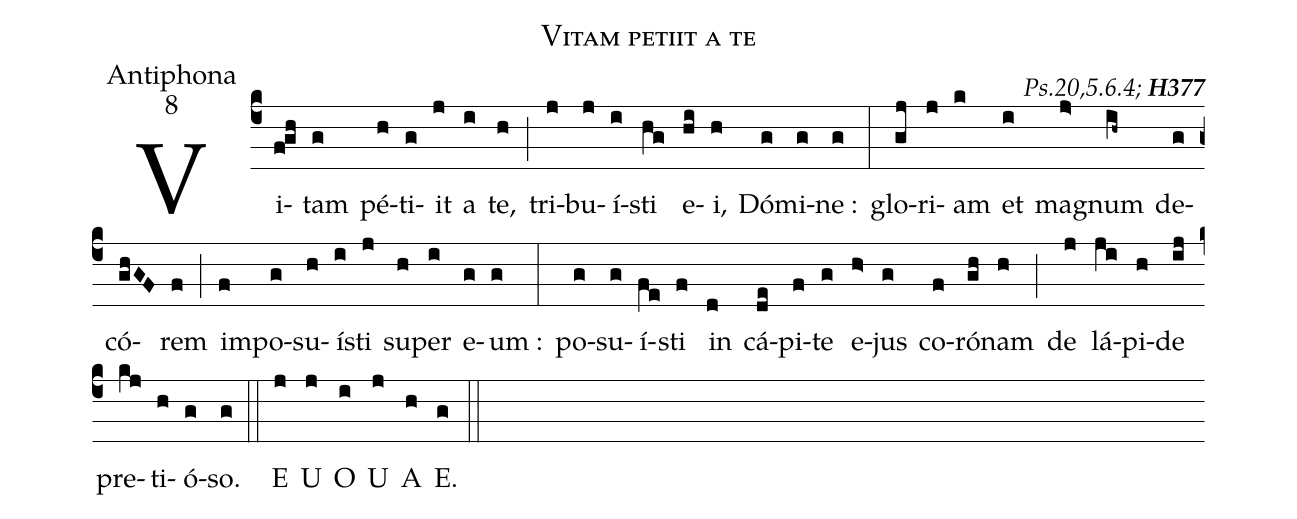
name:Vitam petiit a te;
office-part:Antiphona;
mode:8;
commentary: {\itshape\mdseries Ps.20,5.6.4;\/}  {\bfseries H377};
%%
(c4)Vi(fgh)tam(g) pé(h)ti(g)it(j) a(i) te,(h) (;) tri(j)bu(j)í(i)sti(hg) e(hi)i,(h) Dó(g)mi(g)ne :(g) (:) glo(gj)ri(j)am(k) et(i) ma(j>)gnum(ih~) de(g)có(ghGF)rem(f) (;) im(f)po(g)su(h)í(i)sti(j) su(h)per(i) e(g)um :(g) (:) po(g)su(g)í(fe)sti(f) in(d) cá(de)pi(f)te(g) e(h>)jus(g) co(f)ró(gh)nam(h) (;) de(j) lá(ji)pi(h)de(ij) pre(kj)ti(h)ó(g)so.(g) (::)
E(j) U(j) O(i) U(j) A(h) E.(g) (::)
